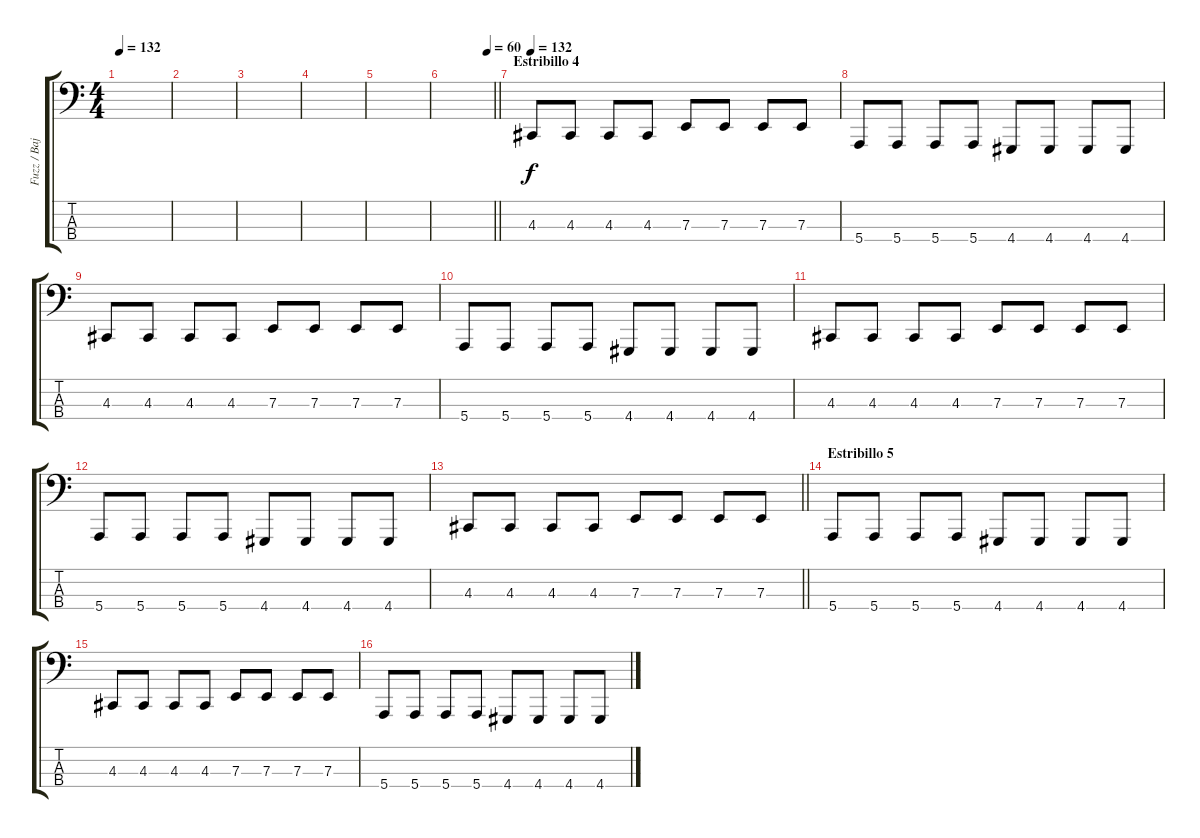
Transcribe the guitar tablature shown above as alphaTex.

\track ("Fuzz / Bajo" "Fuzz / Baj") {instrument lead2sawtooth}
\staff {score tabs}
\tuning (G2 D2 A1 E1) {hide}
\ts (4 4)
\tempo 132
\clef f4
\ks c
|
|
|
|
|
\tempo (60 0.875)
\barLineRight lightlight
|
\section ("" "Estribillo 4")
\tempo 132
4.3.8 4.3.8 4.3.8 4.3.8 7.3.8 7.3.8 7.3.8 7.3.8 |
5.4.8 5.4.8 5.4.8 5.4.8 4.4.8 4.4.8 4.4.8 4.4.8 |
4.3.8 4.3.8 4.3.8 4.3.8 7.3.8 7.3.8 7.3.8 7.3.8 |
5.4.8 5.4.8 5.4.8 5.4.8 4.4.8 4.4.8 4.4.8 4.4.8 |
4.3.8 4.3.8 4.3.8 4.3.8 7.3.8 7.3.8 7.3.8 7.3.8 |
5.4.8 5.4.8 5.4.8 5.4.8 4.4.8 4.4.8 4.4.8 4.4.8 |
\barLineRight lightlight
4.3.8 4.3.8 4.3.8 4.3.8 7.3.8 7.3.8 7.3.8 7.3.8 |
\section ("" "Estribillo 5")
5.4.8 5.4.8 5.4.8 5.4.8 4.4.8 4.4.8 4.4.8 4.4.8 |
4.3.8 4.3.8 4.3.8 4.3.8 7.3.8 7.3.8 7.3.8 7.3.8 |
5.4.8 5.4.8 5.4.8 5.4.8 4.4.8 4.4.8 4.4.8 4.4.8
